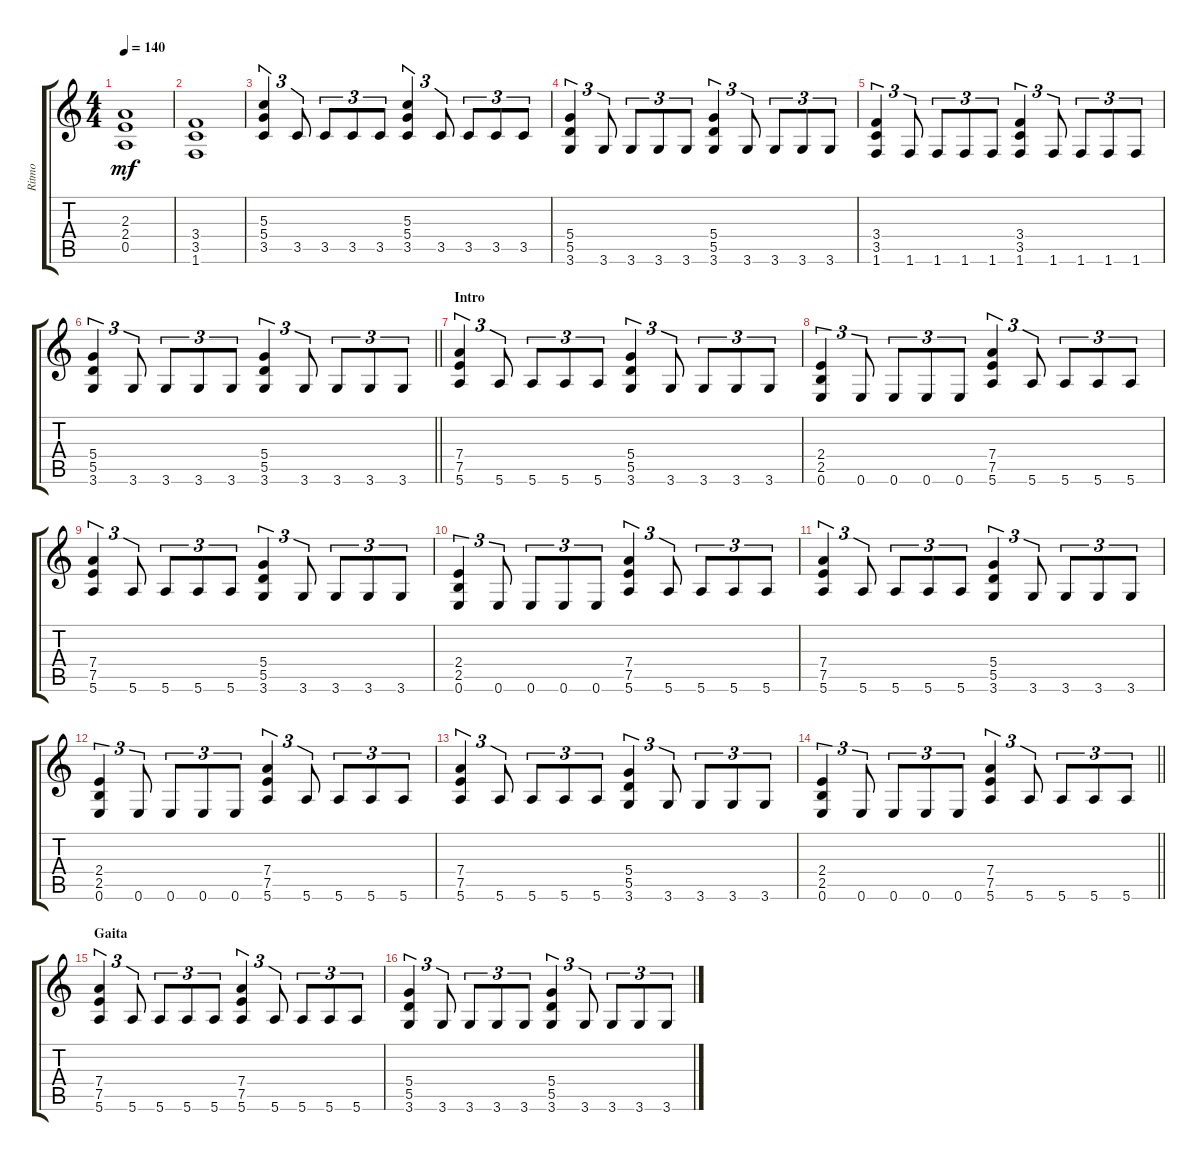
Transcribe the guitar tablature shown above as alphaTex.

\track ("Ritmo" "Ritmo") {instrument distortionguitar}
\staff {score tabs}
\tuning (E4 B3 G3 D3 A2 E2) {hide}
\ts (4 4)
\tempo 140
\clef g2
\ks c
(2.3 2.4 0.5).1{dy mf} |
(3.4 3.5 1.6).1 |
(5.3 5.4 3.5).4{tu (3 2)} 3.5.8{tu (3 2)} 3.5.8{tu (3 2)} 3.5.8{tu (3 2)} 3.5.8{tu (3 2)} (5.3 5.4 3.5).4{tu (3 2)} 3.5.8{tu (3 2)} 3.5.8{tu (3 2)} 3.5.8{tu (3 2)} 3.5.8{tu (3 2)} |
(5.4 5.5 3.6).4{tu (3 2)} 3.6.8{tu (3 2)} 3.6.8{tu (3 2)} 3.6.8{tu (3 2)} 3.6.8{tu (3 2)} (5.4 5.5 3.6).4{tu (3 2)} 3.6.8{tu (3 2)} 3.6.8{tu (3 2)} 3.6.8{tu (3 2)} 3.6.8{tu (3 2)} |
(3.4 3.5 1.6).4{tu (3 2)} 1.6.8{tu (3 2)} 1.6.8{tu (3 2)} 1.6.8{tu (3 2)} 1.6.8{tu (3 2)} (3.4 3.5 1.6).4{tu (3 2)} 1.6.8{tu (3 2)} 1.6.8{tu (3 2)} 1.6.8{tu (3 2)} 1.6.8{tu (3 2)} |
\barLineRight lightlight
(5.4 5.5 3.6).4{tu (3 2)} 3.6.8{tu (3 2)} 3.6.8{tu (3 2)} 3.6.8{tu (3 2)} 3.6.8{tu (3 2)} (5.4 5.5 3.6).4{tu (3 2)} 3.6.8{tu (3 2)} 3.6.8{tu (3 2)} 3.6.8{tu (3 2)} 3.6.8{tu (3 2)} |
\section ("" "Intro")
(7.4 7.5 5.6).4{tu (3 2)} 5.6.8{tu (3 2)} 5.6.8{tu (3 2)} 5.6.8{tu (3 2)} 5.6.8{tu (3 2)} (5.4 5.5 3.6).4{tu (3 2)} 3.6.8{tu (3 2)} 3.6.8{tu (3 2)} 3.6.8{tu (3 2)} 3.6.8{tu (3 2)} |
(2.4 2.5 0.6).4{tu (3 2)} 0.6.8{tu (3 2)} 0.6.8{tu (3 2)} 0.6.8{tu (3 2)} 0.6.8{tu (3 2)} (7.4 7.5 5.6).4{tu (3 2)} 5.6.8{tu (3 2)} 5.6.8{tu (3 2)} 5.6.8{tu (3 2)} 5.6.8{tu (3 2)} |
(7.4 7.5 5.6).4{tu (3 2)} 5.6.8{tu (3 2)} 5.6.8{tu (3 2)} 5.6.8{tu (3 2)} 5.6.8{tu (3 2)} (5.4 5.5 3.6).4{tu (3 2)} 3.6.8{tu (3 2)} 3.6.8{tu (3 2)} 3.6.8{tu (3 2)} 3.6.8{tu (3 2)} |
(2.4 2.5 0.6).4{tu (3 2)} 0.6.8{tu (3 2)} 0.6.8{tu (3 2)} 0.6.8{tu (3 2)} 0.6.8{tu (3 2)} (7.4 7.5 5.6).4{tu (3 2)} 5.6.8{tu (3 2)} 5.6.8{tu (3 2)} 5.6.8{tu (3 2)} 5.6.8{tu (3 2)} |
(7.4 7.5 5.6).4{tu (3 2)} 5.6.8{tu (3 2)} 5.6.8{tu (3 2)} 5.6.8{tu (3 2)} 5.6.8{tu (3 2)} (5.4 5.5 3.6).4{tu (3 2)} 3.6.8{tu (3 2)} 3.6.8{tu (3 2)} 3.6.8{tu (3 2)} 3.6.8{tu (3 2)} |
(2.4 2.5 0.6).4{tu (3 2)} 0.6.8{tu (3 2)} 0.6.8{tu (3 2)} 0.6.8{tu (3 2)} 0.6.8{tu (3 2)} (7.4 7.5 5.6).4{tu (3 2)} 5.6.8{tu (3 2)} 5.6.8{tu (3 2)} 5.6.8{tu (3 2)} 5.6.8{tu (3 2)} |
(7.4 7.5 5.6).4{tu (3 2)} 5.6.8{tu (3 2)} 5.6.8{tu (3 2)} 5.6.8{tu (3 2)} 5.6.8{tu (3 2)} (5.4 5.5 3.6).4{tu (3 2)} 3.6.8{tu (3 2)} 3.6.8{tu (3 2)} 3.6.8{tu (3 2)} 3.6.8{tu (3 2)} |
\barLineRight lightlight
(2.4 2.5 0.6).4{tu (3 2)} 0.6.8{tu (3 2)} 0.6.8{tu (3 2)} 0.6.8{tu (3 2)} 0.6.8{tu (3 2)} (7.4 7.5 5.6).4{tu (3 2)} 5.6.8{tu (3 2)} 5.6.8{tu (3 2)} 5.6.8{tu (3 2)} 5.6.8{tu (3 2)} |
\section ("" "Gaita")
(7.4 7.5 5.6).4{tu (3 2)} 5.6.8{tu (3 2)} 5.6.8{tu (3 2)} 5.6.8{tu (3 2)} 5.6.8{tu (3 2)} (7.4 7.5 5.6).4{tu (3 2)} 5.6.8{tu (3 2)} 5.6.8{tu (3 2)} 5.6.8{tu (3 2)} 5.6.8{tu (3 2)} |
(5.4 5.5 3.6).4{tu (3 2)} 3.6.8{tu (3 2)} 3.6.8{tu (3 2)} 3.6.8{tu (3 2)} 3.6.8{tu (3 2)} (5.4 5.5 3.6).4{tu (3 2)} 3.6.8{tu (3 2)} 3.6.8{tu (3 2)} 3.6.8{tu (3 2)} 3.6.8{tu (3 2)}
